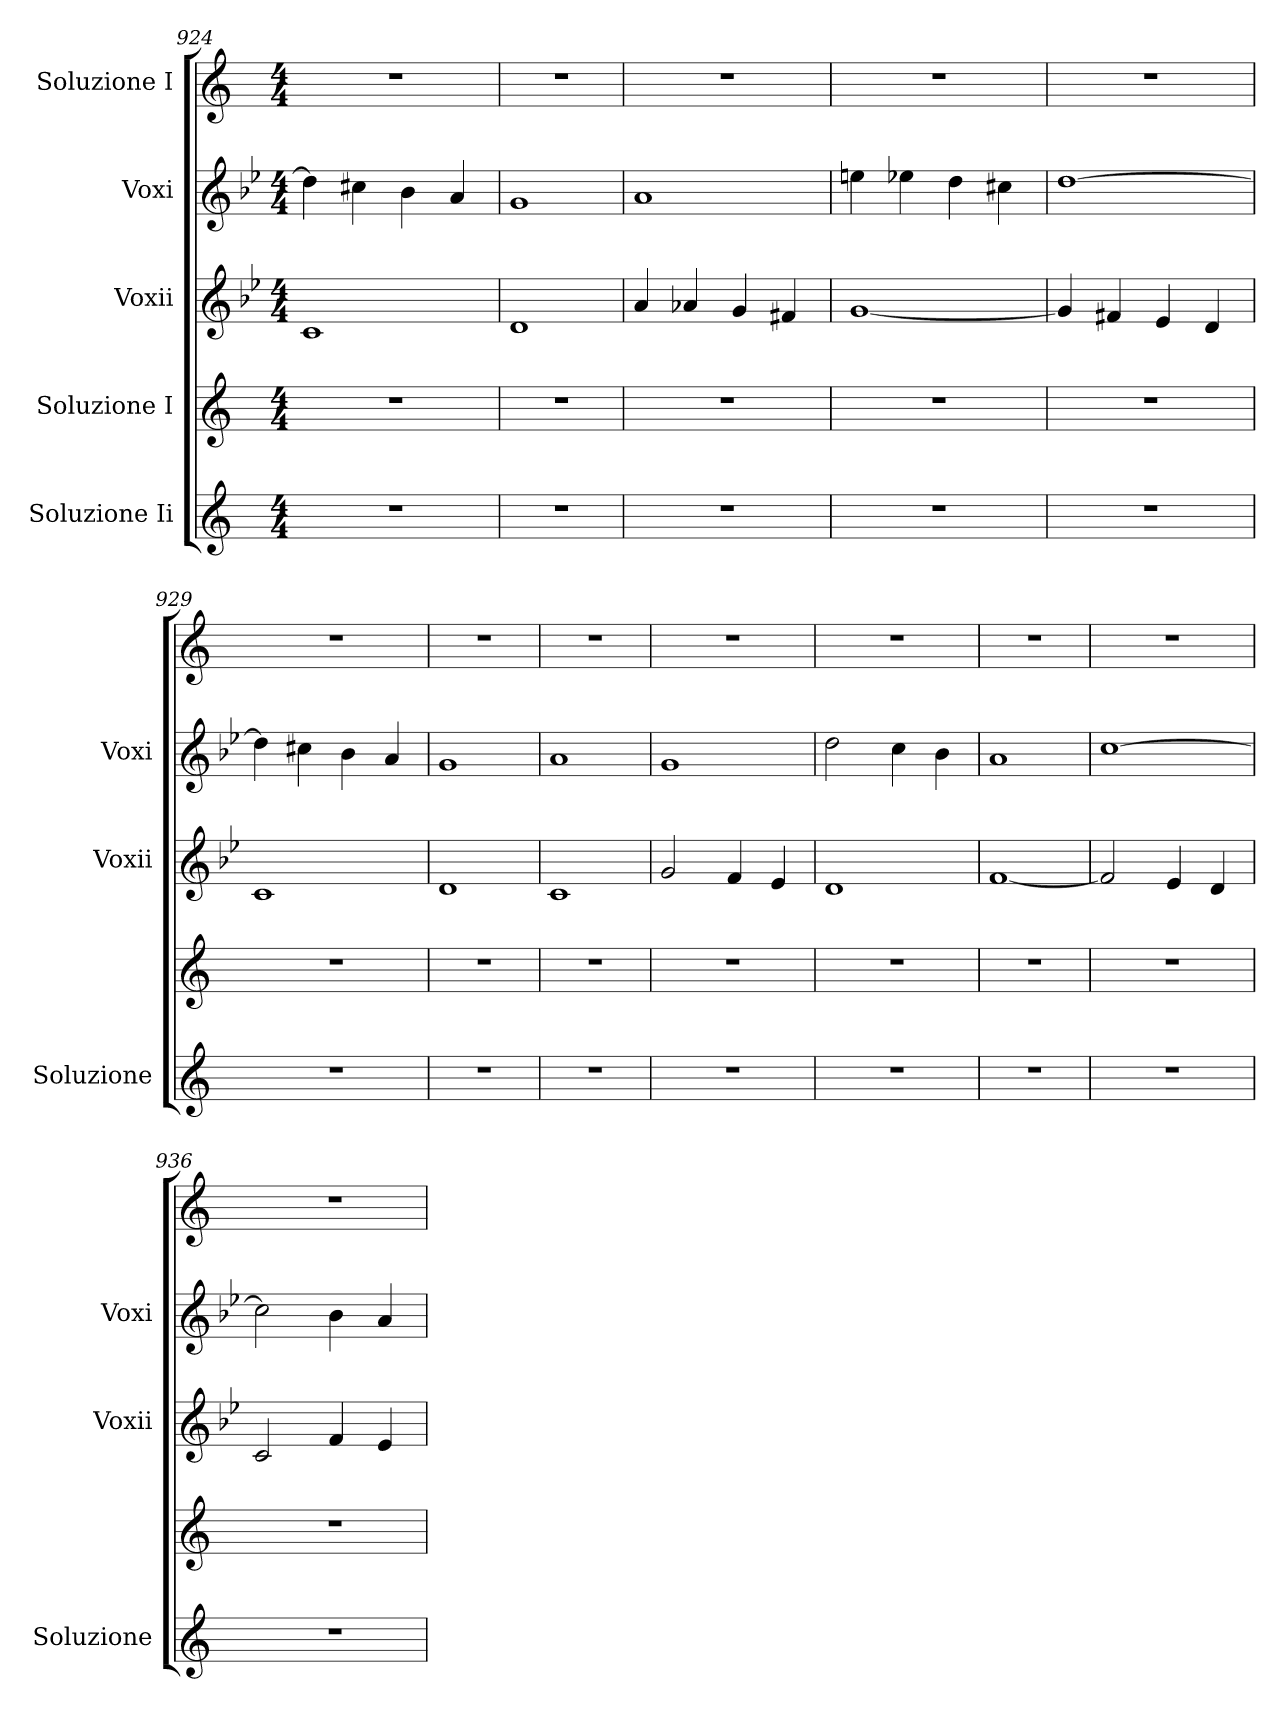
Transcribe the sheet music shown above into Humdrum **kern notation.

**kern	**kern	**kern	**kern	**kern
*part5	*part4	*part3	*part2	*part1
*staff5	*staff4	*staff3	*staff2	*staff1
*I"Soluzione Ii	*I"Soluzione I	*I"Voxii	*I"Voxi	*I"Soluzione I
*I'Soluzione	*	*I'Voxii	*I'Voxi	*
!!LO:LB:g=z
*clefG2	*clefG2	*clefG2	*clefG2	*clefG2
*k[]	*k[]	*k[b-e-]	*k[b-e-]	*k[]
*C:	*C:	*B-:	*B-:	*C:
*M4/4	*M4/4	*M4/4	*M4/4	*M4/4
=924	=924	=924	=924	=924
1r	1r	1c	4dd\]	1r
.	.	.	4cc#X\	.
.	.	.	4b-\	.
.	.	.	4a/	.
=925	=925	=925	=925	=925
1r	1r	1d	1g	1r
=926	=926	=926	=926	=926
1r	1r	4a/	1a	1r
.	.	4a-X/	.	.
.	.	4g/	.	.
.	.	4f#X/	.	.
=927	=927	=927	=927	=927
1r	1r	[<1g	4een\	1r
.	.	.	4ee-X\	.
.	.	.	4dd\	.
.	.	.	4cc#X\	.
=928	=928	=928	=928	=928
1r	1r	4g/]	[>1dd	1r
.	.	4f#X/	.	.
.	.	4e-/	.	.
.	.	4d/	.	.
=929	=929	=929	=929	=929
1r	1r	1c	4dd\]	1r
.	.	.	4cc#X\	.
.	.	.	4b-\	.
.	.	.	4a/	.
=930	=930	=930	=930	=930
1r	1r	1d	1g	1r
=931	=931	=931	=931	=931
1r	1r	1c	1a	1r
=932	=932	=932	=932	=932
1r	1r	2g/	1g	1r
.	.	4f/	.	.
.	.	4e-/	.	.
!!LO:LB:g=z
=933	=933	=933	=933	=933
1r	1r	1d	2dd\	1r
.	.	.	4cc\	.
.	.	.	4b-\	.
=934	=934	=934	=934	=934
1r	1r	[<1f	1a	1r
=935	=935	=935	=935	=935
1r	1r	2f/]	[>1cc	1r
.	.	4e-/	.	.
.	.	4d/	.	.
=936	=936	=936	=936	=936
1r	1r	2c/	2cc\]	1r
.	.	4f/	4b-\	.
.	.	4e-/	4a/	.
=	=	=	=	=
*-	*-	*-	*-	*-
